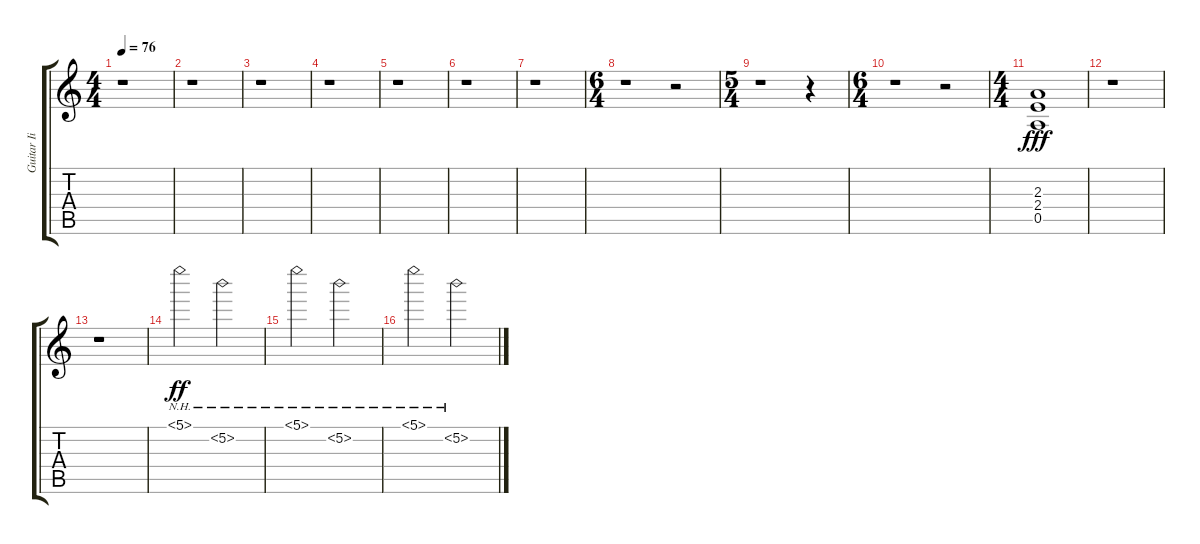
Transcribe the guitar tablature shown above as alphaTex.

\track ("Guitar Ii" "Guitar Ii") {instrument distortionguitar}
\staff {score tabs}
\tuning (E4 B3 G3 D3 A2 E2) {hide}
\ts (4 4)
\tempo 76
\clef g2
\ks c
r.1{dy ff} |
r.1 |
r.1 |
r.1 |
r.1 |
r.1 |
r.1 |
\ts (6 4)
r.1 r.2 |
\ts (5 4)
r.1 r.4 |
\ts (6 4)
r.1 r.2 |
\ts (4 4)
(2.3 2.4 0.5).1{dy fff} |
r.1 |
r.1 |
5.1{nh}.2{dy ff} 5.2{nh}.2 |
5.1{nh}.2 5.2{nh}.2 |
5.1{nh}.2 5.2{nh}.2
